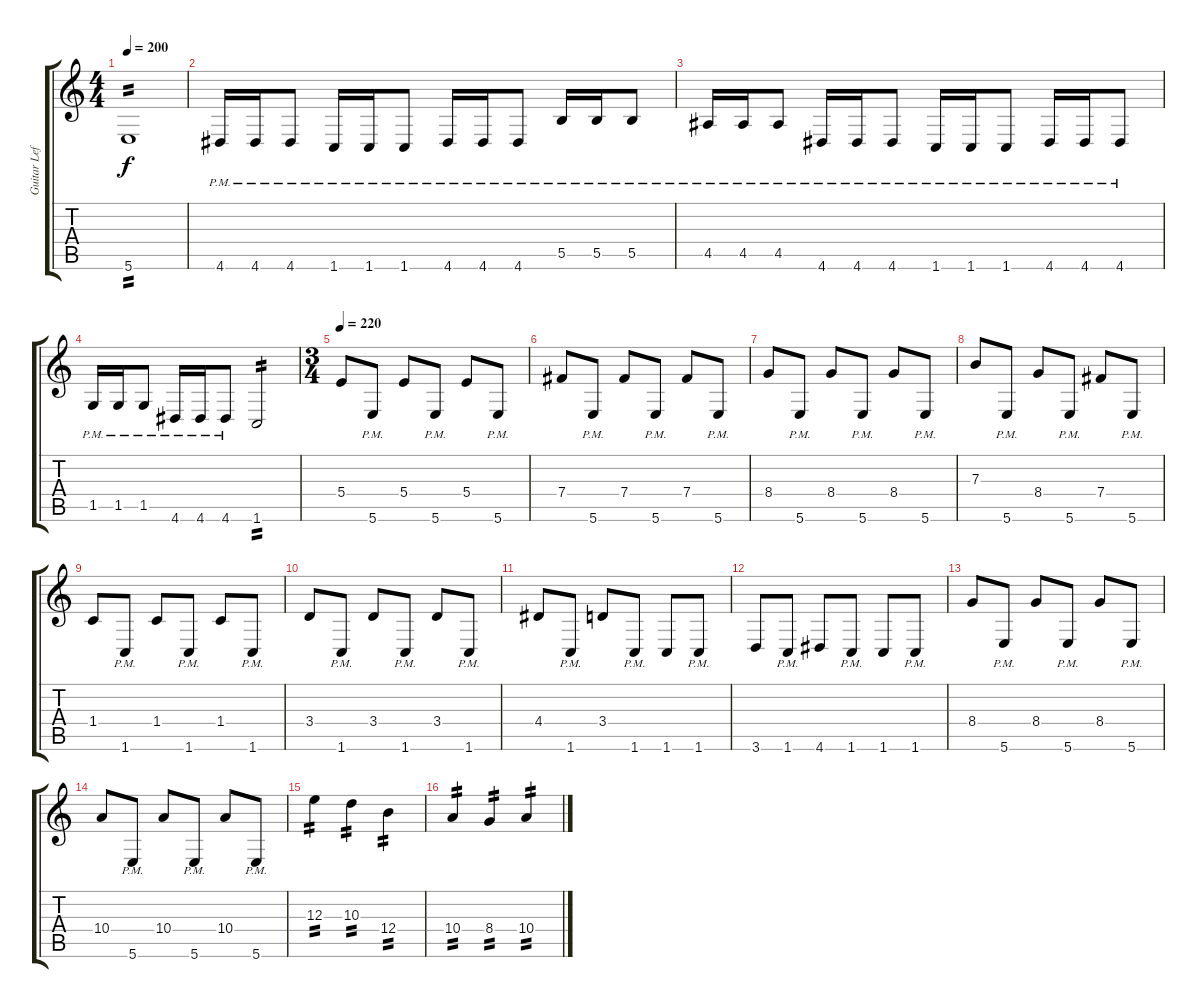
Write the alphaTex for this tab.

\track ("Guitar Left" "Guitar Lef") {instrument distortionguitar}
\staff {score tabs}
\tuning (Db4 Ab3 E3 B2 Gb2 B1) {hide}
\ts (4 4)
\tempo 200
\clef g2
\ks c
5.6.1{tp 2 dy f} |
4.6{pm}.16 4.6{pm}.16 4.6{pm}.8 1.6{pm}.16 1.6{pm}.16 1.6{pm}.8 4.6{pm}.16 4.6{pm}.16 4.6{pm}.8 5.5{pm}.16 5.5{pm}.16 5.5{pm}.8 |
4.5{pm}.16 4.5{pm}.16 4.5{pm}.8 4.6{pm}.16 4.6{pm}.16 4.6{pm}.8 1.6{pm}.16 1.6{pm}.16 1.6{pm}.8 4.6{pm}.16 4.6{pm}.16 4.6{pm}.8 |
1.5{pm}.16 1.5{pm}.16 1.5{pm}.8 4.6{pm}.16 4.6{pm}.16 4.6{pm}.8 1.6.2{tp 2} |
\ts (3 4)
\tempo 220
5.4.8 5.6{pm}.8 5.4.8 5.6{pm}.8 5.4.8 5.6{pm}.8 |
7.4.8 5.6{pm}.8 7.4.8 5.6{pm}.8 7.4.8 5.6{pm}.8 |
8.4.8 5.6{pm}.8 8.4.8 5.6{pm}.8 8.4.8 5.6{pm}.8 |
7.3.8 5.6{pm}.8 8.4.8 5.6{pm}.8 7.4.8 5.6{pm}.8 |
1.4.8 1.6{pm}.8 1.4.8 1.6{pm}.8 1.4.8 1.6{pm}.8 |
3.4.8 1.6{pm}.8 3.4.8 1.6{pm}.8 3.4.8 1.6{pm}.8 |
4.4.8 1.6{pm}.8 3.4.8 1.6{pm}.8 1.6.8 1.6{pm}.8 |
3.6.8 1.6{pm}.8 4.6.8 1.6{pm}.8 1.6.8 1.6{pm}.8 |
8.4.8 5.6{pm}.8 8.4.8 5.6{pm}.8 8.4.8 5.6{pm}.8 |
10.4.8 5.6{pm}.8 10.4.8 5.6{pm}.8 10.4.8 5.6{pm}.8 |
12.3.4{tp 2} 10.3.4{tp 2} 12.4.4{tp 2} |
10.4.4{tp 2} 8.4.4{tp 2} 10.4.4{tp 2}
